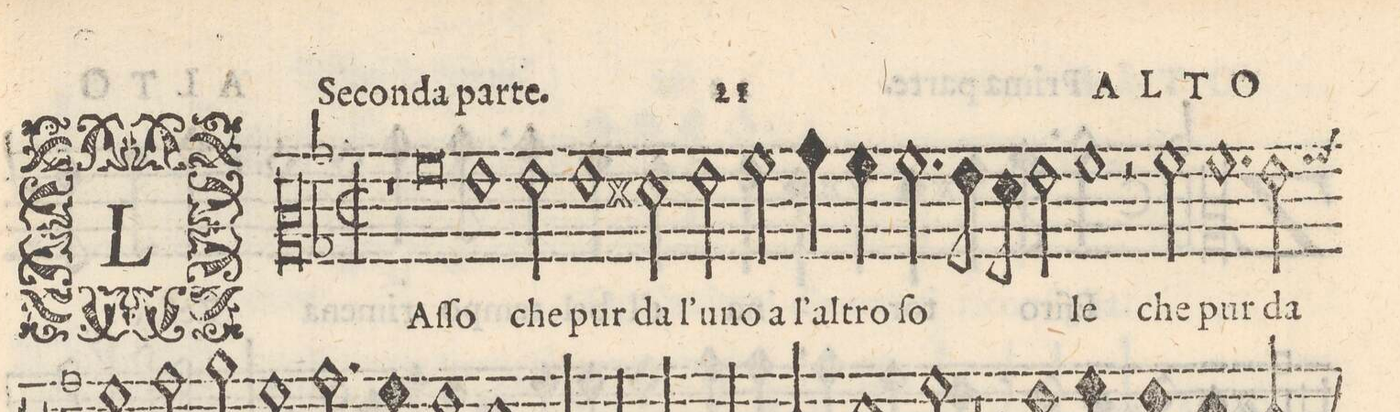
**kern	**text
*I"ALTO	*
*clefC2	*
*k[b-]	*
*met(C|)	*
*M4/2	*
1r	.
0a	Laſ-
=2-	=2-
1g	-ſo
=3-	=3-
2g\	che
1g	pur
2f#X\	da
=4-	=4-
2g\	l'u-
2a\	-no a
4b-\	l'al-
4a\	-tro
2.a\	ſo-
=5-	=5-
8g\	.
8fny\	.
2g\	.
1a	-le
=6-	=6-
2r	.
2a\	che
1.a	pur-
=7-	=7-
2g\	-da
*-	*-
